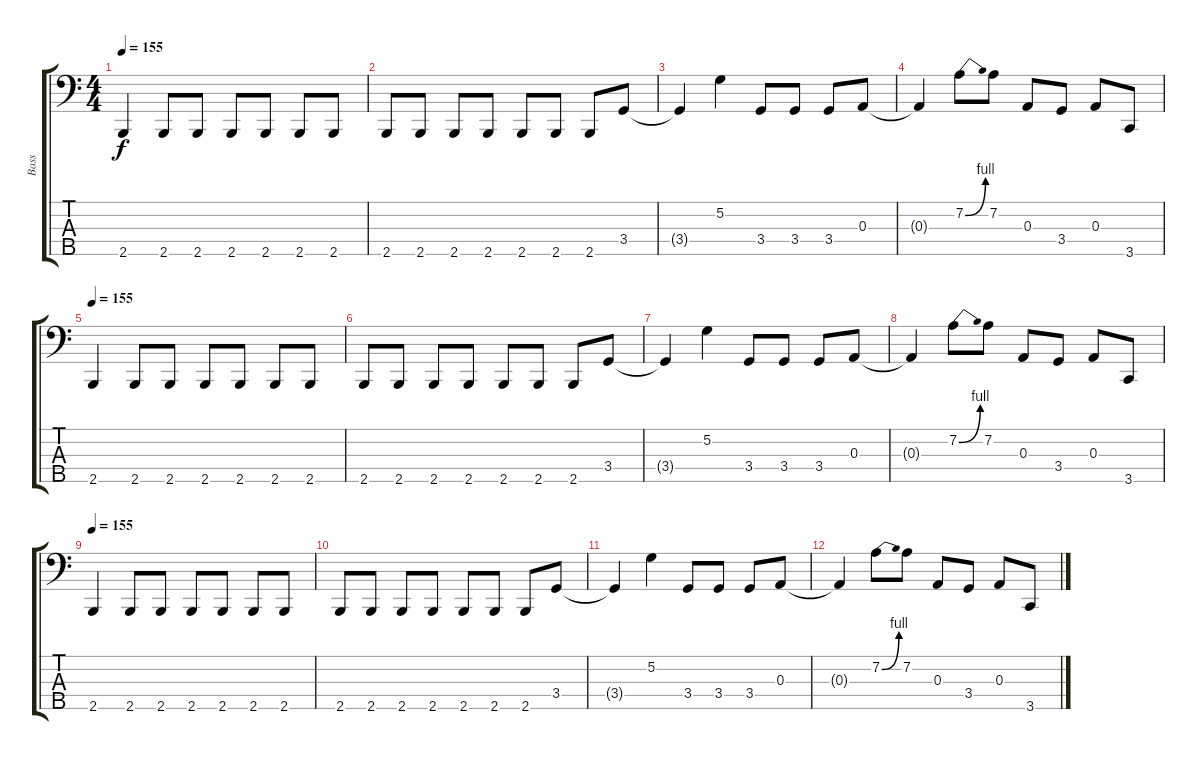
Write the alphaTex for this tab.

\track ("Bass" "Bass") {instrument electricbassfinger}
\staff {score tabs}
\tuning (G2 D2 A1 E1 A0) {hide}
\ts (4 4)
\tempo 155
\clef f4
\ks c
2.5.4{dy f} 2.5.8 2.5.8 2.5.8 2.5.8 2.5.8 2.5.8 |
2.5.8 2.5.8 2.5.8 2.5.8 2.5.8 2.5.8 2.5.8 3.4.8 |
3.4{t}.4 5.2.4 3.4.8 3.4.8 3.4.8 0.3.8 |
0.3{t}.4 7.2{be (bend 0 0 60 4)}.8 7.2.8 0.3.8 3.4.8 0.3.8 3.5.8 |
\tempo 155
2.5.4 2.5.8 2.5.8 2.5.8 2.5.8 2.5.8 2.5.8 |
2.5.8 2.5.8 2.5.8 2.5.8 2.5.8 2.5.8 2.5.8 3.4.8 |
3.4{t}.4 5.2.4 3.4.8 3.4.8 3.4.8 0.3.8 |
0.3{t}.4 7.2{be (bend 0 0 60 4)}.8 7.2.8 0.3.8 3.4.8 0.3.8 3.5.8 |
\tempo 155
2.5.4 2.5.8 2.5.8 2.5.8 2.5.8 2.5.8 2.5.8 |
2.5.8 2.5.8 2.5.8 2.5.8 2.5.8 2.5.8 2.5.8 3.4.8 |
3.4{t}.4 5.2.4 3.4.8 3.4.8 3.4.8 0.3.8 |
0.3{t}.4 7.2{be (bend 0 0 60 4)}.8 7.2.8 0.3.8 3.4.8 0.3.8 3.5.8
